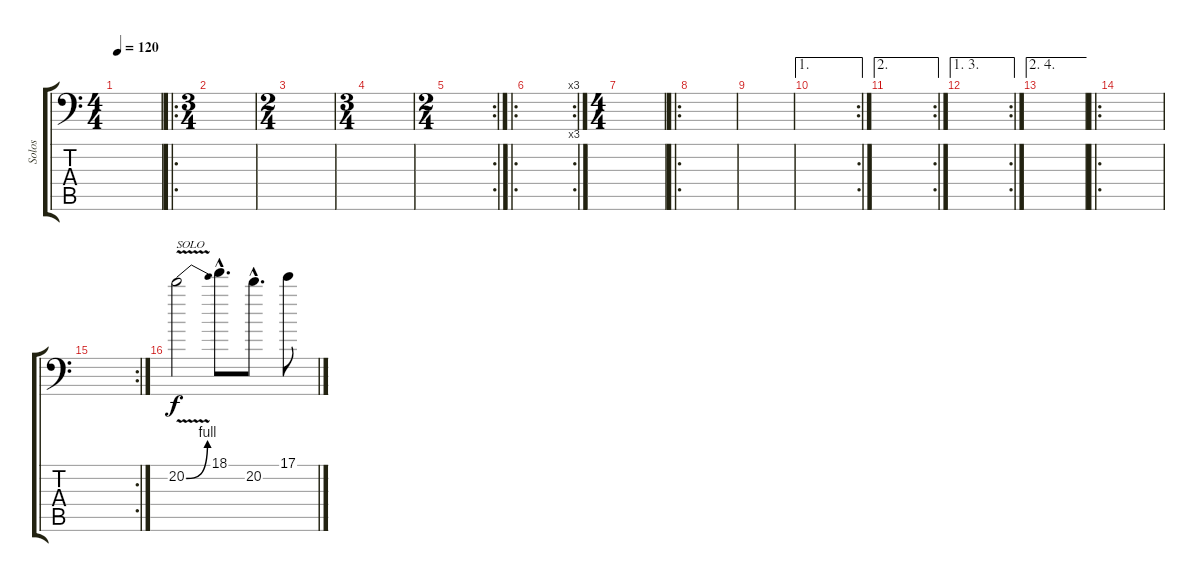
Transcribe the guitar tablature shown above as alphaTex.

\track ("Solos" "Solos") {instrument distortionguitar}
\staff {score tabs}
\tuning (B3 Gb3 D3 A2 E2 A1) {hide}
\ts (4 4)
\tempo 120
\clef f4
\ks c
|
\ro
\ts (3 4)
|
\ts (2 4)
|
\ts (3 4)
|
\rc 2
\ts (2 4)
|
\ro
\rc 3
|
\ts (4 4)
|
\ro
|
|
\ae 1
\rc 2
|
\ae 2
\rc 2
|
\ae (1 3)
\rc 2
|
\ae (2 4)
|
\ro
|
\rc 2
|
20.2{be (bend 0 0 60 4) v}.2{txt "SOLO"} 18.1{hac}.8{d} 20.2{hac}.8{d} 17.1.8
